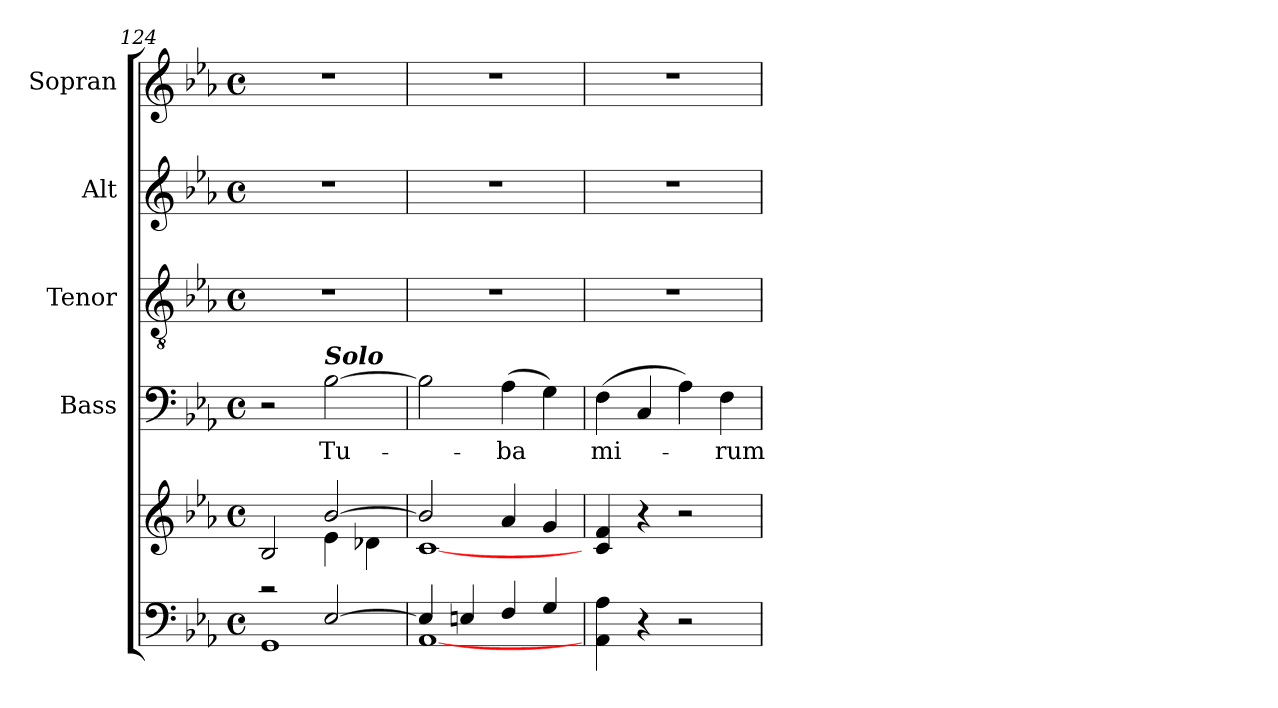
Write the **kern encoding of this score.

**kern	**kern	**kern	**text	**kern	**kern	**kern
*part5	*part5	*part4	*part4	*part3	*part2	*part1
*staff6	*staff5	*staff4	*staff4	*staff3	*staff2	*staff1
*	*	*I"Bass	*	*I"Tenor	*I"Alt	*I"Sopran
*	*	*I'B.	*	*I'T.	*I'A.	*I'S.
*clefF4	*clefG2	*clefF4	*	*clefGv2	*clefG2	*clefG2
*k[b-e-a-]	*k[b-e-a-]	*k[b-e-a-]	*	*k[b-e-a-]	*k[b-e-a-]	*k[b-e-a-]
*E-:	*E-:	*E-:	*	*E-:	*E-:	*E-:
*M4/4	*M4/4	*M4/4	*	*M4/4	*M4/4	*M4/4
*met(c)	*met(c)	*met(c)	*	*met(c)	*met(c)	*met(c)
=124	=124	=124	=124	=124	=124	=124
*^	*^	*	*	*	*	*
2rc	1GG	2B-/	2ryy	2r	.	1r	1r	1r
!	!	!	!	!LO:TX:a:Bi:t=Solo	!	!	!	!
!	!	!	!	!	!LO:LY:b	!	!	!
[>2E-/	.	[>2b-/	4e-\	[2B-\	Tu-	.	.	.
.	.	.	4d-X\	.	.	.	.	.
=125	=125	=125	=125	=125	=125	=125	=125	=125
4E-/]	[<1AA-	2b-/]	[<1c	2B-\]	.	1r	1r	1r
4En/	.	.	.	.	.	.	.	.
!	!	!	!	!	!LO:LY:b	!	!	!
4F/	.	4a-/	.	(>4A-\	-ba	.	.	.
4G/	.	4g/	.	4G\)	.	.	.	.
*v	*v	*	*	*	*	*	*	*
*	*v	*v	*	*	*	*	*
=126	=126	=126	=126	=126	=126	=126
!	!	!	!LO:LY:b	!	!	!
4AA-\ 4A-\	4c/ 4f/	(>4F\	mi-	1r	1r	1r
4r	4r	4C/	.	.	.	.
2r	2r	4A-\)	.	.	.	.
!	!	!	!LO:LY:b	!	!	!
.	.	4F\	-rum	.	.	.
=	=	=	=	=	=	=
*-	*-	*-	*-	*-	*-	*-
